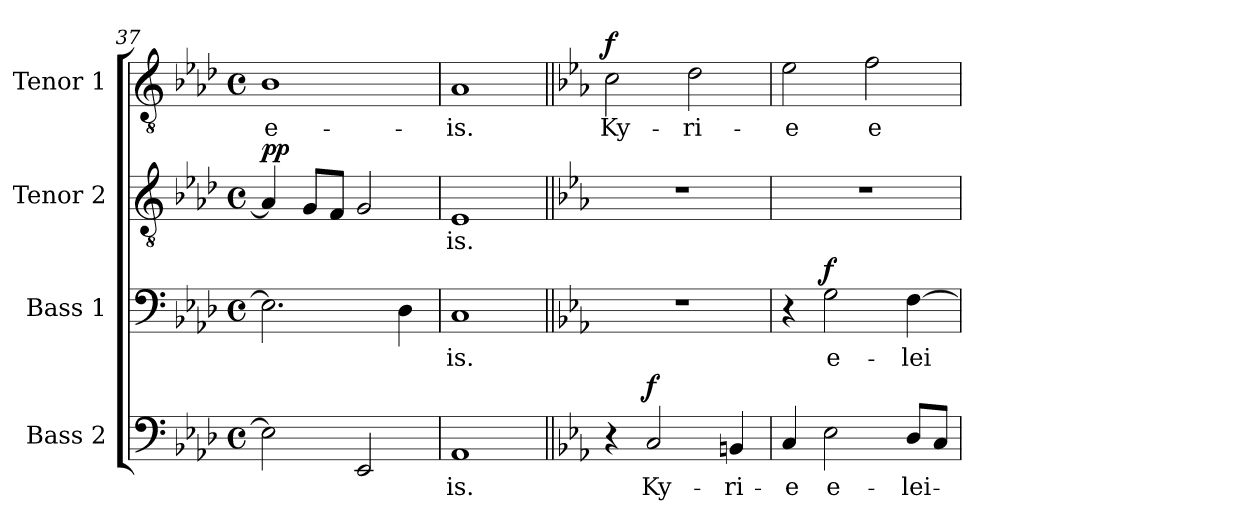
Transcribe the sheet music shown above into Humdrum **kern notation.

**kern	**text	**dynam	**kern	**text	**dynam	**kern	**text	**dynam	**kern	**text	**dynam
*part4	*part4	*part4	*part3	*part3	*part3	*part2	*part2	*part2	*part1	*part1	*part1
*staff4	*staff4	*staff4	*staff3	*staff3	*staff3	*staff2	*staff2	*staff2	*staff1	*staff1	*staff1
*I"Bass 2	*	*	*I"Bass 1	*	*	*I"Tenor 2	*	*	*I"Tenor 1	*	*
*I'B. 2	*	*	*I'B. 1	*	*	*I'T. 2	*	*	*I'T. 1	*	*
*clefF4	*	*	*clefF4	*	*	*clefGv2	*	*	*clefGv2	*	*
*k[b-e-a-d-]	*	*	*k[b-e-a-d-]	*	*	*k[b-e-a-d-]	*	*	*k[b-e-a-d-]	*	*
*A-:	*	*	*A-:	*	*	*A-:	*	*	*A-:	*	*
*M4/4	*	*	*M4/4	*	*	*M4/4	*	*	*M4/4	*	*
*met(c)	*	*	*met(c)	*	*	*met(c)	*	*	*met(c)	*	*
=37	=37	=37	=37	=37	=37	=37	=37	=37	=37	=37	=37
!	!	!	!	!	!	!	!	!LO:DY:a	!	!LO:LY:b	!
2E-\]	.	.	2.E-\]	.	.	4A-/]	.	pp	1B-	e-	.
.	.	.	.	.	.	8G/L	.	.	.	.	.
.	.	.	.	.	.	8F/J	.	.	.	.	.
2EE-/	.	.	.	.	.	2G/	.	.	.	.	.
.	.	.	4D-\	.	.	.	.	.	.	.	.
=38	=38	=38	=38	=38	=38	=38	=38	=38	=38	=38	=38
!	!LO:LY:b	!	!	!LO:LY:b	!	!	!LO:LY:b	!	!	!LO:LY:b	!
1AA-	-is.	.	1C	-is.	.	1E-	-is.	.	1A-	-is.	.
=39||	=39||	=39||	=39||	=39||	=39||	=39||	=39||	=39||	=39||	=39||	=39||
*k[b-e-a-]	*	*	*k[b-e-a-]	*	*	*k[b-e-a-]	*	*	*k[b-e-a-]	*	*
*E-:	*	*	*E-:	*	*	*E-:	*	*	*E-:	*	*
!	!	!	!	!	!	!	!	!	!	!LO:LY:b	!LO:DY:a
4r	.	.	1r	.	.	1r	.	.	2c\	Ky-	f
!	!LO:LY:b	!LO:DY:a	!	!	!	!	!	!	!	!	!
2C/	Ky-	f	.	.	.	.	.	.	.	.	.
!	!	!	!	!	!	!	!	!	!	!LO:LY:b	!
.	.	.	.	.	.	.	.	.	2d\	-ri-	.
!	!LO:LY:b	!	!	!	!	!	!	!	!	!	!
4BBn/	-ri-	.	.	.	.	.	.	.	.	.	.
=40	=40	=40	=40	=40	=40	=40	=40	=40	=40	=40	=40
!	!LO:LY:b	!	!	!	!	!	!	!	!	!LO:LY:b	!
4C/	-e	.	4r	.	.	1r	.	.	2e-\	-e	.
!	!LO:LY:b	!	!	!LO:LY:b	!LO:DY:a	!	!	!	!	!	!
2E-\	e-	.	2G\	e-	f	.	.	.	.	.	.
!	!	!	!	!	!	!	!	!	!	!LO:LY:b	!
.	.	.	.	.	.	.	.	.	2f\	e-	.
!	!LO:LY:b	!	!	!LO:LY:b	!	!	!	!	!	!	!
8D/L	-lei-	.	[4F\	-lei-	.	.	.	.	.	.	.
8C/J	.	.	.	.	.	.	.	.	.	.	.
=	=	=	=	=	=	=	=	=	=	=	=
*-	*-	*-	*-	*-	*-	*-	*-	*-	*-	*-	*-
